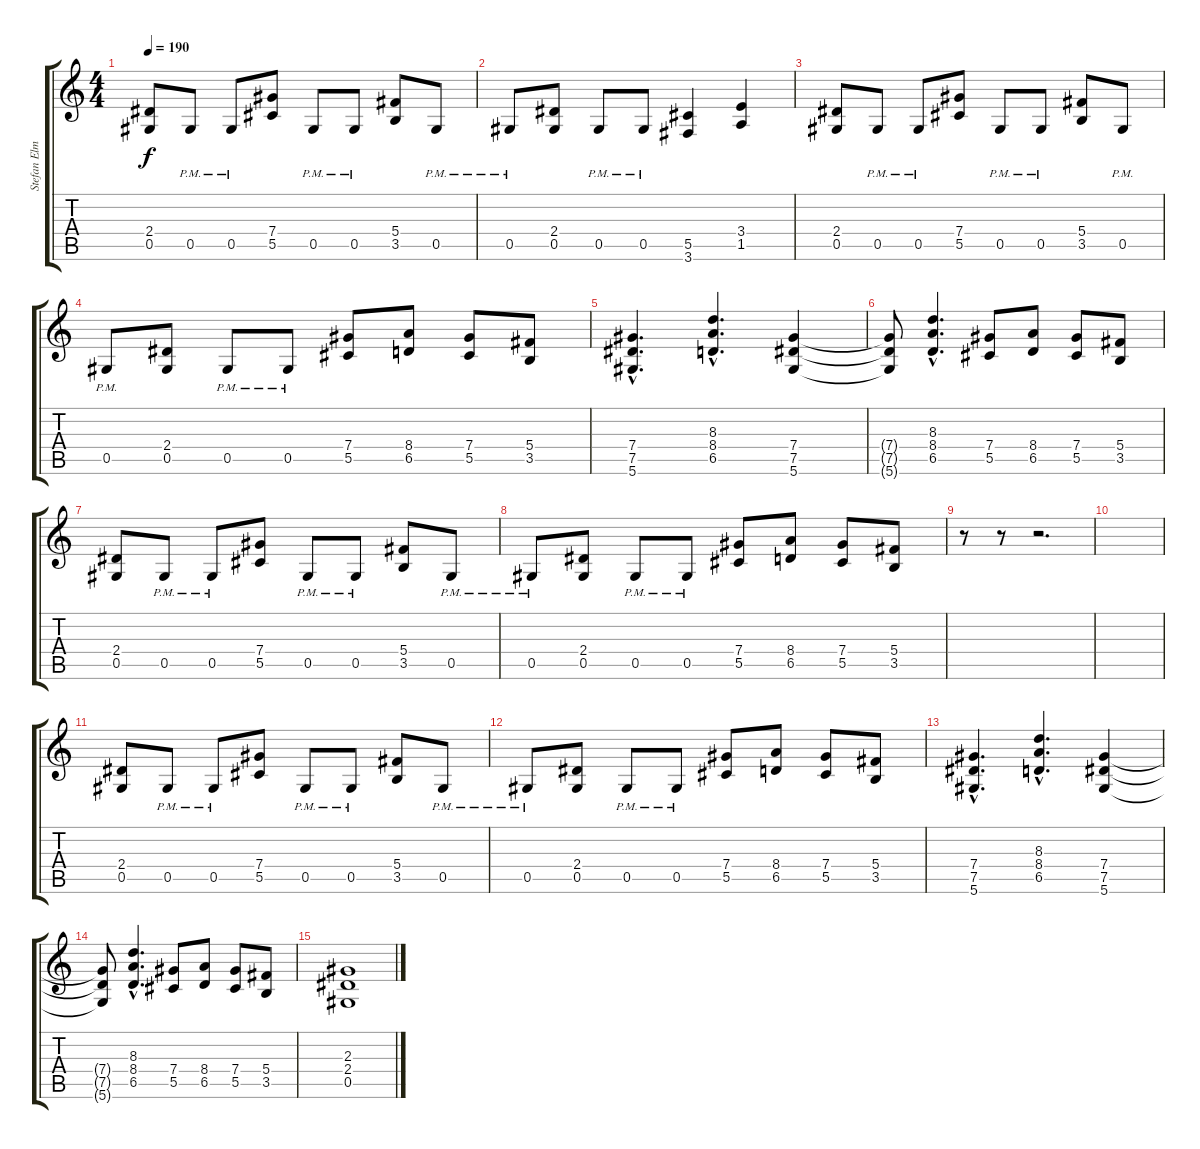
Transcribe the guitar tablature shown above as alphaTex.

\track ("Stefan Elmgren Lead" "Stefan Elm") {instrument distortionguitar}
\staff {score tabs}
\tuning (Eb4 Bb3 Gb3 Db3 Ab2 Eb2) {hide}
\ts (4 4)
\tempo 190
\clef g2
\ks c
(2.4 0.5).8{dy f} 0.5{pm}.8 0.5{pm}.8 (7.4 5.5).8 0.5{pm}.8 0.5{pm}.8 (5.4 3.5).8 0.5{pm}.8 |
0.5{pm}.8 (2.4 0.5).8 0.5{pm}.8 0.5{pm}.8 (5.5 3.6).4 (3.4 1.5).4 |
(2.4 0.5).8 0.5{pm}.8 0.5{pm}.8 (7.4 5.5).8 0.5{pm}.8 0.5{pm}.8 (5.4 3.5).8 0.5{pm}.8 |
0.5{pm}.8 (2.4 0.5).8 0.5{pm}.8 0.5{pm}.8 (7.4 5.5).8 (8.4 6.5).8 (7.4 5.5).8 (5.4 3.5).8 |
(7.4{hac} 7.5{hac} 5.6{hac}).4{d} (8.3{hac} 8.4{hac} 6.5{hac}).4{d} (7.4 7.5 5.6).4 |
(7.4{t} 7.5{t} 5.6{t}).8 (8.3{hac} 8.4{hac} 6.5{hac}).4{d} (7.4 5.5).8 (8.4 6.5).8 (7.4 5.5).8 (5.4 3.5).8 |
(2.4 0.5).8 0.5{pm}.8 0.5{pm}.8 (7.4 5.5).8 0.5{pm}.8 0.5{pm}.8 (5.4 3.5).8 0.5{pm}.8 |
0.5{pm}.8 (2.4 0.5).8 0.5{pm}.8 0.5{pm}.8 (7.4 5.5).8 (8.4 6.5).8 (7.4 5.5).8 (5.4 3.5).8 |
r.8 r.8 r.2{d} |
|
(2.4 0.5).8 0.5{pm}.8 0.5{pm}.8 (7.4 5.5).8 0.5{pm}.8 0.5{pm}.8 (5.4 3.5).8 0.5{pm}.8 |
0.5{pm}.8 (2.4 0.5).8 0.5{pm}.8 0.5{pm}.8 (7.4 5.5).8 (8.4 6.5).8 (7.4 5.5).8 (5.4 3.5).8 |
(7.4{hac} 7.5{hac} 5.6{hac}).4{d} (8.3{hac} 8.4{hac} 6.5{hac}).4{d} (7.4 7.5 5.6).4 |
(7.4{t} 7.5{t} 5.6{t}).8 (8.3{hac} 8.4{hac} 6.5{hac}).4{d} (7.4 5.5).8 (8.4 6.5).8 (7.4 5.5).8 (5.4 3.5).8 |
(2.3 2.4 0.5).1
